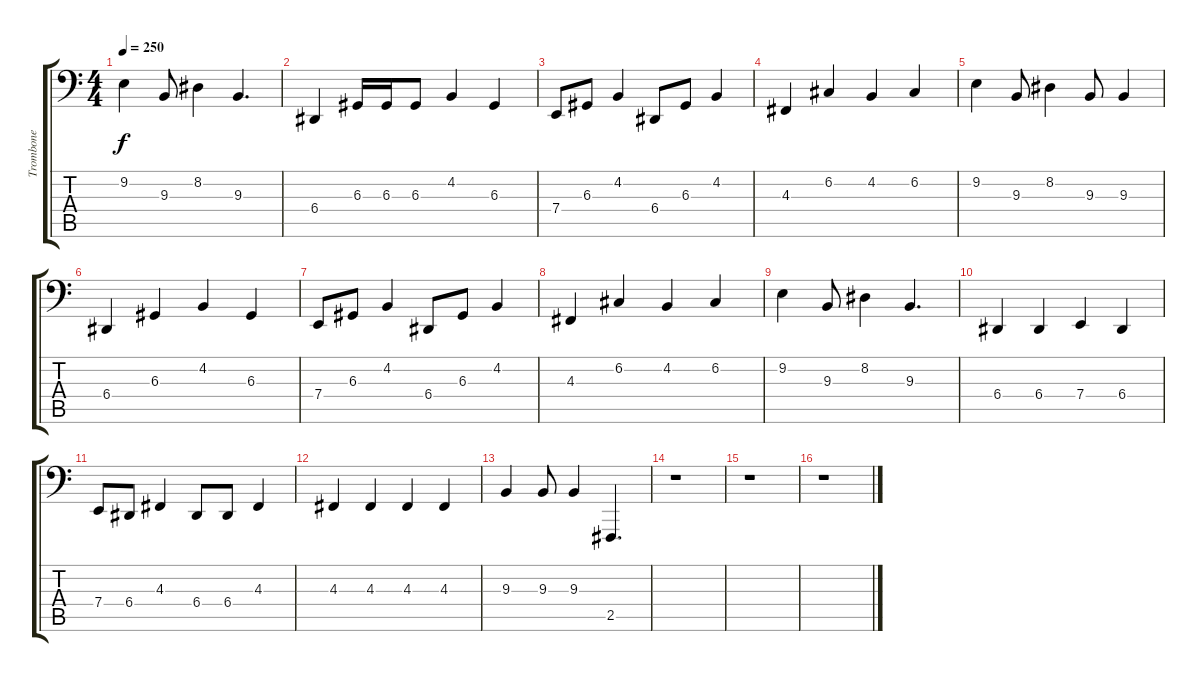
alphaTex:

\track ("Trombone" "Trombone") {instrument trombone}
\staff {score tabs}
\tuning (C3 G2 D2 A1 E1 B0) {hide}
\ts (4 4)
\tempo 250
\clef f4
\ks c
9.2.4{dy f} 9.3.8 8.2.4 9.3.4{d} |
6.4.4 6.3.16 6.3.16 6.3.8 4.2.4 6.3.4 |
7.4.8 6.3.8 4.2.4 6.4.8 6.3.8 4.2.4 |
4.3.4 6.2.4 4.2.4 6.2.4 |
9.2.4 9.3.8 8.2.4 9.3.8 9.3.4 |
6.4.4 6.3.4 4.2.4 6.3.4 |
7.4.8 6.3.8 4.2.4 6.4.8 6.3.8 4.2.4 |
4.3.4 6.2.4 4.2.4 6.2.4 |
9.2.4 9.3.8 8.2.4 9.3.4{d} |
6.4.4 6.4.4 7.4.4 6.4.4 |
7.4.8 6.4.8 4.3.4 6.4.8 6.4.8 4.3.4 |
4.3.4 4.3.4 4.3.4 4.3.4 |
9.3.4 9.3.8 9.3.4 2.5.4{d} |
r.1 |
r.1 |
r.1
